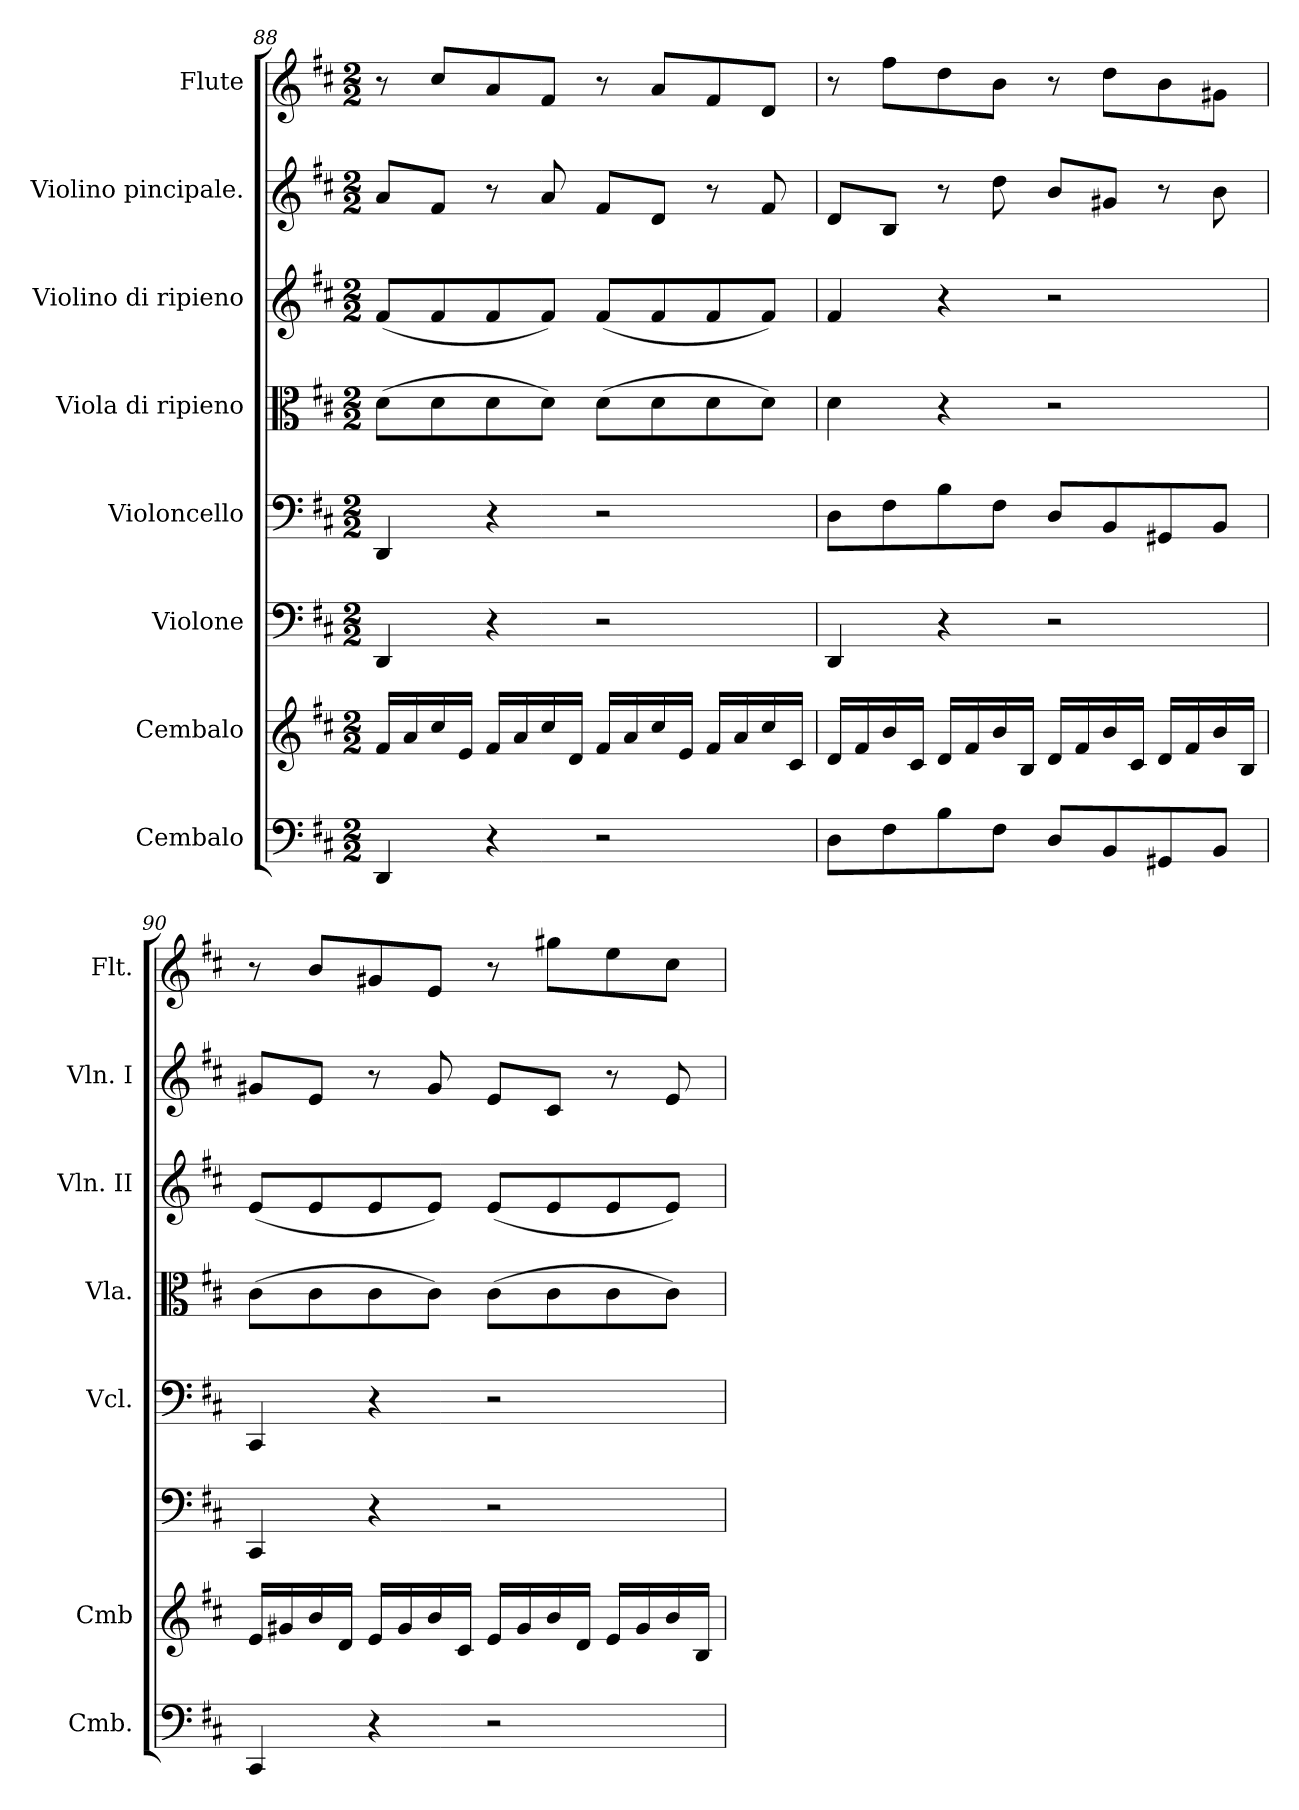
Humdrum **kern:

**kern	**kern	**kern	**kern	**kern	**kern	**kern	**kern
*part8	*part7	*part6	*part5	*part4	*part3	*part2	*part1
*staff8	*staff7	*staff6	*staff5	*staff4	*staff3	*staff2	*staff1
*I"Cembalo	*I"Cembalo	*I"Violone	*I"Violoncello	*I"Viola di ripieno	*I"Violino di ripieno	*I"Violino pincipale.	*I"Flute
*I'Cmb.	*I'Cmb	*	*I'Vcl.	*I'Vla.	*I'Vln. II	*I'Vln. I	*I'Flt.
!!LO:PB:g=z
*clefF4	*clefG2	*clefF4	*clefF4	*clefC3	*clefG2	*clefG2	*clefG2
*	*	*ITrd7c12	*	*	*	*	*
*k[f#c#]	*k[f#c#]	*k[f#c#]	*k[f#c#]	*k[f#c#]	*k[f#c#]	*k[f#c#]	*k[f#c#]
*D:	*D:	*D:	*D:	*D:	*D:	*D:	*D:
*M2/2	*M2/2	*M2/2	*M2/2	*M2/2	*M2/2	*M2/2	*M2/2
=88	=88	=88	=88	=88	=88	=88	=88
4DD/	16f#/LL	4DDD/	4DD/	(>8d\L	(<8f#/L	8a/L	8r
.	16a/	.	.	.	.	.	.
.	16cc#/	.	.	8d\	8f#/	8f#/J	8cc#/L
.	16e/JJ	.	.	.	.	.	.
4r	16f#/LL	4r	4r	8d\	8f#/	8r	8a/
.	16a/	.	.	.	.	.	.
.	16cc#/	.	.	8d\J)	8f#/J)	8a/	8f#/J
.	16d/JJ	.	.	.	.	.	.
2r	16f#/LL	2r	2r	(>8d\L	(<8f#/L	8f#/L	8r
.	16a/	.	.	.	.	.	.
.	16cc#/	.	.	8d\	8f#/	8d/J	8a/L
.	16e/JJ	.	.	.	.	.	.
.	16f#/LL	.	.	8d\	8f#/	8r	8f#/
.	16a/	.	.	.	.	.	.
.	16cc#/	.	.	8d\J)	8f#/J)	8f#/	8d/J
.	16c#/JJ	.	.	.	.	.	.
=89	=89	=89	=89	=89	=89	=89	=89
8D\L	16d/LL	4DDD/	8D\L	4d\	4f#/	8d/L	8r
.	16f#/	.	.	.	.	.	.
8F#\	16b/	.	8F#\	.	.	8B/J	8ff#\L
.	16c#/JJ	.	.	.	.	.	.
8B\	16d/LL	4r	8B\	4r	4r	8r	8dd\
.	16f#/	.	.	.	.	.	.
8F#\J	16b/	.	8F#\J	.	.	8dd\	8b\J
.	16B/JJ	.	.	.	.	.	.
8D/L	16d/LL	2r	8D/L	2r	2r	8b/L	8r
.	16f#/	.	.	.	.	.	.
8BB/	16b/	.	8BB/	.	.	8g#X/J	8dd\L
.	16c#/JJ	.	.	.	.	.	.
8GG#X/	16d/LL	.	8GG#X/	.	.	8r	8b\
.	16f#/	.	.	.	.	.	.
8BB/J	16b/	.	8BB/J	.	.	8b\	8g#X\J
.	16B/JJ	.	.	.	.	.	.
=90	=90	=90	=90	=90	=90	=90	=90
4CC#/	16e/LL	4CCC#/	4CC#/	(>8c#\L	(<8e/L	8g#X/L	8r
.	16g#X/	.	.	.	.	.	.
.	16b/	.	.	8c#\	8e/	8e/J	8b/L
.	16d/JJ	.	.	.	.	.	.
4r	16e/LL	4r	4r	8c#\	8e/	8r	8g#X/
.	16g#/	.	.	.	.	.	.
.	16b/	.	.	8c#\J)	8e/J)	8g#/	8e/J
.	16c#/JJ	.	.	.	.	.	.
2r	16e/LL	2r	2r	(>8c#\L	(<8e/L	8e/L	8r
.	16g#/	.	.	.	.	.	.
.	16b/	.	.	8c#\	8e/	8c#/J	8gg#X\L
.	16d/JJ	.	.	.	.	.	.
.	16e/LL	.	.	8c#\	8e/	8r	8ee\
.	16g#/	.	.	.	.	.	.
.	16b/	.	.	8c#\J)	8e/J)	8e/	8cc#\J
.	16B/JJ	.	.	.	.	.	.
=	=	=	=	=	=	=	=
*-	*-	*-	*-	*-	*-	*-	*-
